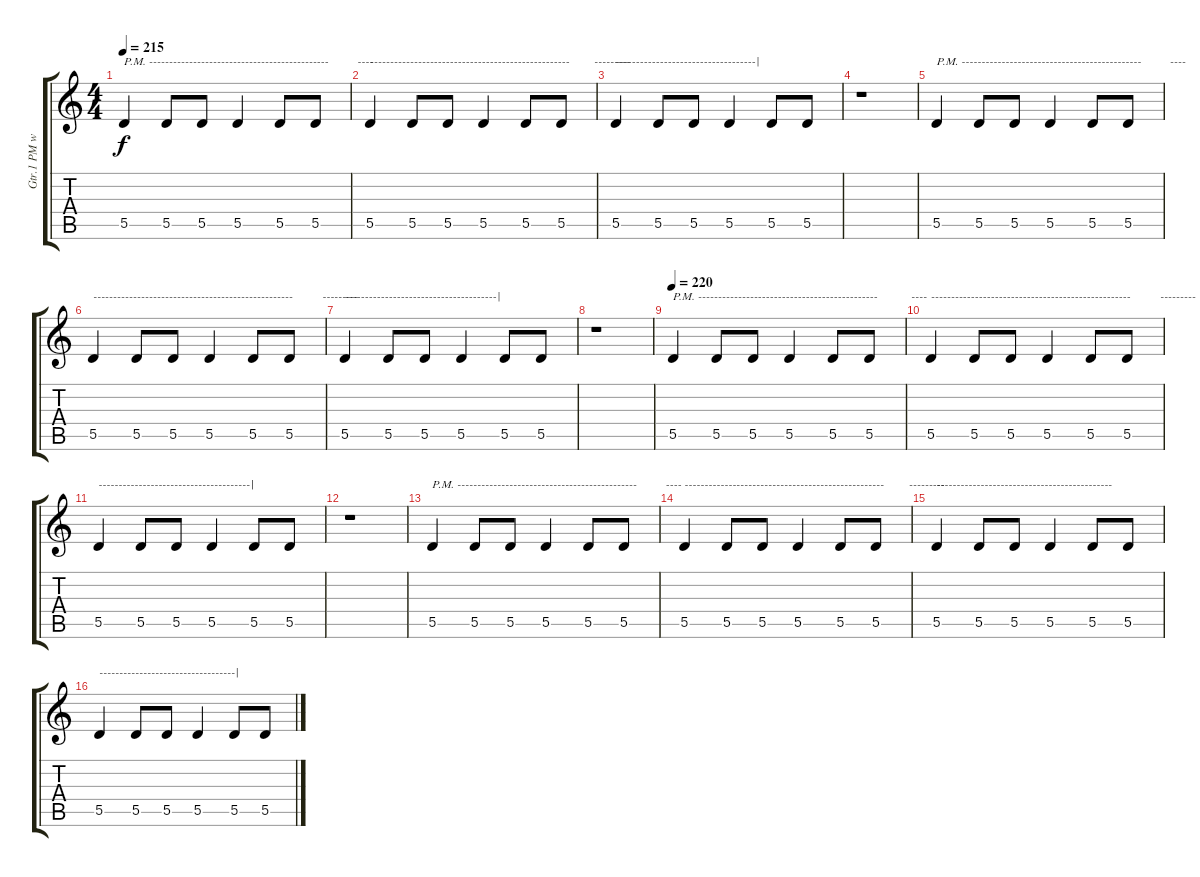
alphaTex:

\track ("Gtr.1 PM w/Clean tone + delay" "Gtr.1 PM w") {instrument electricguitarmuted}
\staff {score tabs}
\tuning (E4 B3 G3 D3 A2 E2) {hide}
\ts (4 4)
\tempo 215
\clef g2
\ks c
5.5.4{txt "P.M. ---------------------------------------------" dy f} 5.5.8 5.5.8 5.5.4 5.5.8 5.5.8{txt "              ----"} |
5.5.4{txt "--------------------------------------------------"} 5.5.8 5.5.8 5.5.4 5.5.8 5.5.8{txt "           ---------"} |
5.5.4{txt "-----------------------------------|"} 5.5.8 5.5.8 5.5.4 5.5.8 5.5.8 |
r.1 |
5.5.4{txt "P.M. ---------------------------------------------"} 5.5.8 5.5.8 5.5.4 5.5.8 5.5.8{txt "              ----"} |
5.5.4{txt "--------------------------------------------------"} 5.5.8 5.5.8 5.5.4 5.5.8 5.5.8{txt "           ---------"} |
5.5.4{txt "--------------------------------------|"} 5.5.8 5.5.8 5.5.4 5.5.8 5.5.8 |
r.1 |
\tempo 220
5.5.4{txt "P.M. ---------------------------------------------"} 5.5.8 5.5.8 5.5.4 5.5.8 5.5.8{txt "              ----"} |
5.5.4{txt "--------------------------------------------------"} 5.5.8 5.5.8 5.5.4 5.5.8 5.5.8{txt "           ---------"} |
5.5.4{txt "--------------------------------------|"} 5.5.8 5.5.8 5.5.4 5.5.8 5.5.8 |
r.1 |
5.5.4{txt "P.M. ---------------------------------------------"} 5.5.8 5.5.8 5.5.4 5.5.8 5.5.8{txt "              ----"} |
5.5.4{txt "--------------------------------------------------"} 5.5.8 5.5.8 5.5.4 5.5.8 5.5.8{txt "           ---------"} |
5.5.4{txt "--------------------------------------------"} 5.5.8 5.5.8 5.5.4 5.5.8 5.5.8 |
5.5.4{txt "----------------------------------|"} 5.5.8 5.5.8 5.5.4 5.5.8 5.5.8
